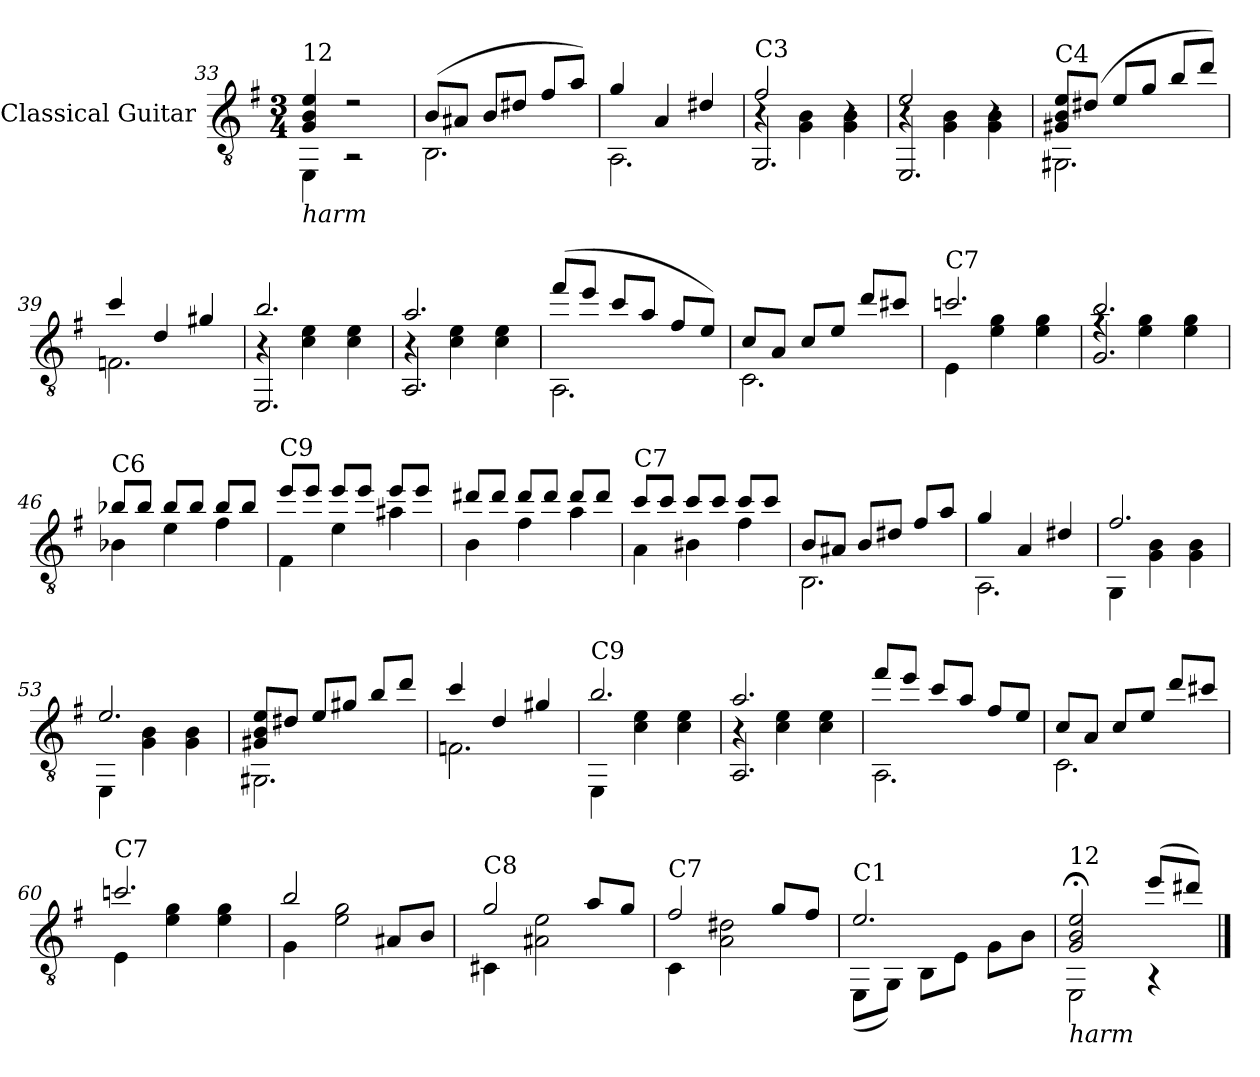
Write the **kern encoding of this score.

**kern
*part1
*staff1
*I"Classical Guitar
*I'Guit.
*clefGv2
*k[f#]
*M3/4
=33
*^
!LO:TX:b:i:t=harm	!
!LO:TX:t=12	!
4G/ 4B/ 4e/	4EE\
2r	2r
!!LO:PB:g=z	!!
=34	=34
(8B/L	2.BB\
8A#X/J	.
8B/L	.
8d#X/J	.
8f#/L	.
8a/J)	.
=35	=35
4g/	2.AA\
4A/	.
4d#X/	.
=36	=36
*	*^
!LO:TX:a:t=C3	!	!
2f#/	4r	2.GG/
.	4G\ 4B\	.
4r	4G\ 4B\	.
=37	=37	=37
2e/	4r	2.EE/
.	4G\ 4B\	.
4r	4G\ 4B\	.
*	*v	*v
=38	=38
!LO:TX:a:t=C4	!
8G#X/ 8B/ 8e/L	2.GG#X\
(8d#X/J	.
8e/L	.
8g/J	.
8b/L	.
8dd/J)	.
=39	=39
4cc/	2.Fn\
4d/	.
4g#X/	.
!!LO:LB:g=z	!!
=40	=40
*	*^
2.b/	4r	2.EE/
.	4c\<< 4e\<<	.
.	4c\ 4e\	.
=41	=41	=41
2.a/	4r	2.AA/
.	4c\ 4e\	.
.	4c\ 4e\	.
*	*v	*v
=42	=42
(8ff#/L	2.AA\
8ee/J	.
8cc/L	.
8a/J	.
8f#/L	.
8e/J)	.
=43	=43
8c/L	2.C\
8A/J	.
8c/L	.
8e/J	.
8dd/L	.
8cc#X/J	.
=44	=44
!LO:TX:a:t=C7	!
2.ccn/	4E\
.	4e\ 4g\
.	4e\ 4g\
!!LO:LB:g=z	!!
=45	=45
*	*^
2.b/	4rf	2.G/
.	4e\ 4g\	.
.	4e\ 4g\	.
*	*v	*v
=46	=46
!LO:TX:a:t=C6	!
8b-X/L	4B-X\
8b-/J	.
8b-/L	4e\
8b-/J	.
8b-/L	4f#\
8b-/J	.
=47	=47
!LO:TX:a:t=C9	!
8ee/L	4F#\
8ee/J	.
8ee/L	4e\
8ee/J	.
8ee/L	4a#X\
8ee/J	.
=48	=48
8dd#X/L	4B\
8dd#/J	.
8dd#/L	4f#\
8dd#/J	.
8dd#/L	4a\
8dd#/J	.
=49	=49
!LO:TX:a:t=C7	!
8cc/L	4A\
8cc/J	.
8cc/L	4B#X\
8cc/J	.
8cc/L	4f#\
8cc/J	.
!!LO:LB:g=z	!!
=50	=50
8B/L	2.BB\
8A#X/J	.
8B/L	.
8d#X/J	.
8f#/L	.
8a/J	.
=51	=51
4g/	2.AA\
4A/	.
4d#X/	.
=52	=52
2.f#/	4GG\
.	4G\ 4B\
.	4G\ 4B\
=53	=53
2.e/	4EE\
.	4G\ 4B\
.	4G\ 4B\
=54	=54
8G#X/ 8B/ 8e/L	2.GG#X\
8d#X/J	.
8e/L	.
8g#X/J	.
8b/L	.
8dd/J	.
!!LO:LB:g=z	!!
=55	=55
4cc/	2.Fn\
4d/	.
4g#X/	.
=56	=56
!LO:TX:a:t=C9	!
2.b/	4EE\
.	4c\ 4e\
.	4c\ 4e\
=57	=57
*	*^
2.a/	4r	2.AA/
.	4c\ 4e\	.
.	4c\ 4e\	.
*	*v	*v
=58	=58
8ff#/L	2.AA\
8ee/J	.
8cc/L	.
8a/J	.
8f#/L	.
8e/J	.
=59	=59
8c/L	2.C\
8A/J	.
8c/L	.
8e/J	.
8dd/L	.
8cc#X/J	.
!!LO:LB:g=z	!!
=60	=60
!LO:TX:a:t=C7	!
2.ccn/	4E\
.	4e\ 4g\
.	4e\ 4g\
=61	=61
2b/	4G<\
.	2e\ 2g\
8A#X/L	.
8B/J	.
=62	=62
!LO:TX:a:t=C8	!
2g/	4C#X\
.	2A#X\ 2e\
8a/L	.
8g/J	.
=63	=63
!LO:TX:a:t=C7	!
2f#/	4C<\
.	2A\ 2d#X\
8g/L	.
8f#/J	.
=64	=64
!LO:TX:a:t=C1	!
2.e/	(8EE\L
.	8GG\J)
.	8BB\L
.	8E\J
.	8G\L
.	8B\J
=65	=65
!LO:TX:b:i:t=harm	!
!LO:TX:t=12	!
2G/;< 2B/;< 2e/;<	2EE\
(8ee/L	4r
8dd#X/J)	.
*v	*v
==
*-
